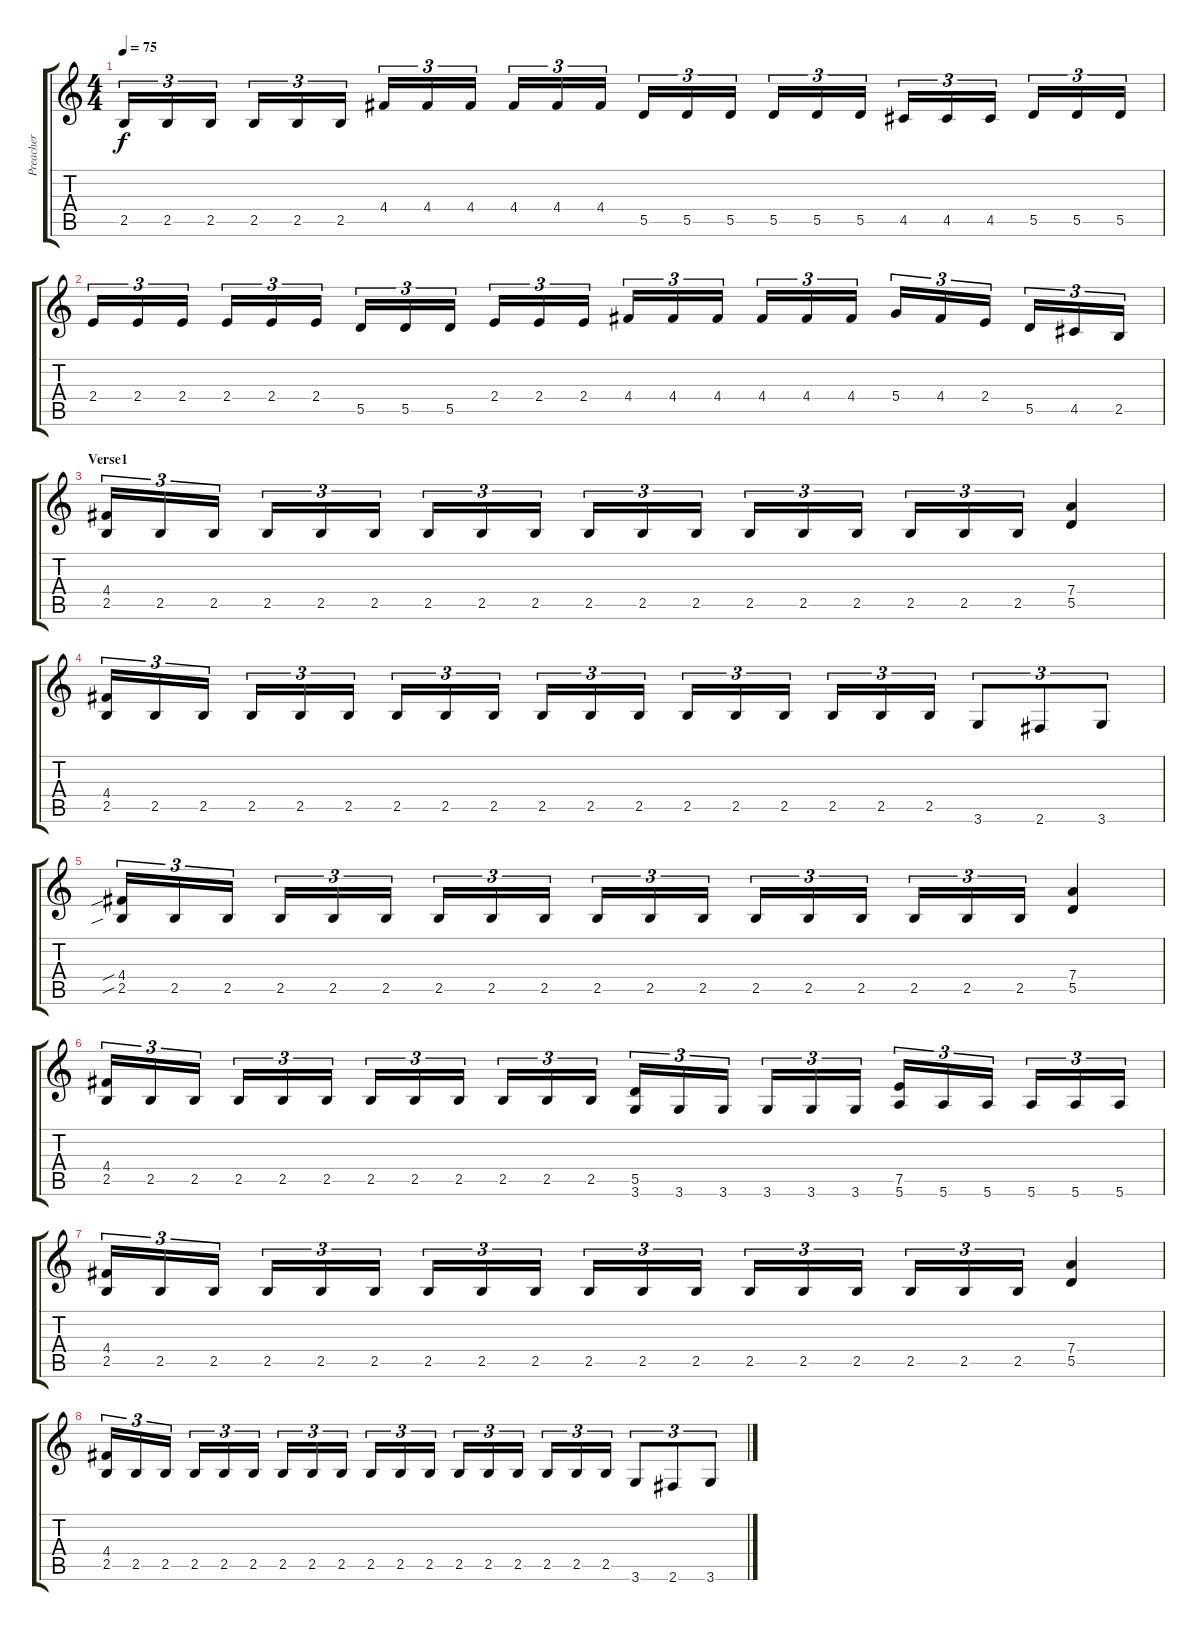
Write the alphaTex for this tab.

\track ("Preacher" "Preacher") {instrument distortionguitar}
\staff {score tabs}
\tuning (E4 B3 G3 D3 A2 E2) {hide}
\ts (4 4)
\tempo 75
\clef g2
\ks c
2.5.16{tu (3 2) dy f} 2.5.16{tu (3 2)} 2.5.16{tu (3 2)} 2.5.16{tu (3 2)} 2.5.16{tu (3 2)} 2.5.16{tu (3 2)} 4.4.16{tu (3 2)} 4.4.16{tu (3 2)} 4.4.16{tu (3 2)} 4.4.16{tu (3 2)} 4.4.16{tu (3 2)} 4.4.16{tu (3 2)} 5.5.16{tu (3 2)} 5.5.16{tu (3 2)} 5.5.16{tu (3 2)} 5.5.16{tu (3 2)} 5.5.16{tu (3 2)} 5.5.16{tu (3 2)} 4.5.16{tu (3 2)} 4.5.16{tu (3 2)} 4.5.16{tu (3 2)} 5.5.16{tu (3 2)} 5.5.16{tu (3 2)} 5.5.16{tu (3 2)} |
2.4.16{tu (3 2)} 2.4.16{tu (3 2)} 2.4.16{tu (3 2)} 2.4.16{tu (3 2)} 2.4.16{tu (3 2)} 2.4.16{tu (3 2)} 5.5.16{tu (3 2)} 5.5.16{tu (3 2)} 5.5.16{tu (3 2)} 2.4.16{tu (3 2)} 2.4.16{tu (3 2)} 2.4.16{tu (3 2)} 4.4.16{tu (3 2)} 4.4.16{tu (3 2)} 4.4.16{tu (3 2)} 4.4.16{tu (3 2)} 4.4.16{tu (3 2)} 4.4.16{tu (3 2)} 5.4.16{tu (3 2)} 4.4.16{tu (3 2)} 2.4.16{tu (3 2)} 5.5.16{tu (3 2)} 4.5.16{tu (3 2)} 2.5.16{tu (3 2)} |
\section ("" "Verse1")
(4.4 2.5).16{tu (3 2)} 2.5.16{tu (3 2)} 2.5.16{tu (3 2)} 2.5.16{tu (3 2)} 2.5.16{tu (3 2)} 2.5.16{tu (3 2)} 2.5.16{tu (3 2)} 2.5.16{tu (3 2)} 2.5.16{tu (3 2)} 2.5.16{tu (3 2)} 2.5.16{tu (3 2)} 2.5.16{tu (3 2)} 2.5.16{tu (3 2)} 2.5.16{tu (3 2)} 2.5.16{tu (3 2)} 2.5.16{tu (3 2)} 2.5.16{tu (3 2)} 2.5.16{tu (3 2)} (7.4 5.5).4 |
(4.4 2.5).16{tu (3 2)} 2.5.16{tu (3 2)} 2.5.16{tu (3 2)} 2.5.16{tu (3 2)} 2.5.16{tu (3 2)} 2.5.16{tu (3 2)} 2.5.16{tu (3 2)} 2.5.16{tu (3 2)} 2.5.16{tu (3 2)} 2.5.16{tu (3 2)} 2.5.16{tu (3 2)} 2.5.16{tu (3 2)} 2.5.16{tu (3 2)} 2.5.16{tu (3 2)} 2.5.16{tu (3 2)} 2.5.16{tu (3 2)} 2.5.16{tu (3 2)} 2.5.16{tu (3 2)} 3.6.8{tu (3 2)} 2.6.8{tu (3 2)} 3.6.8{tu (3 2)} |
(4.4{sib} 2.5{sib}).16{tu (3 2)} 2.5.16{tu (3 2)} 2.5.16{tu (3 2)} 2.5.16{tu (3 2)} 2.5.16{tu (3 2)} 2.5.16{tu (3 2)} 2.5.16{tu (3 2)} 2.5.16{tu (3 2)} 2.5.16{tu (3 2)} 2.5.16{tu (3 2)} 2.5.16{tu (3 2)} 2.5.16{tu (3 2)} 2.5.16{tu (3 2)} 2.5.16{tu (3 2)} 2.5.16{tu (3 2)} 2.5.16{tu (3 2)} 2.5.16{tu (3 2)} 2.5.16{tu (3 2)} (7.4 5.5).4 |
(4.4 2.5).16{tu (3 2)} 2.5.16{tu (3 2)} 2.5.16{tu (3 2)} 2.5.16{tu (3 2)} 2.5.16{tu (3 2)} 2.5.16{tu (3 2)} 2.5.16{tu (3 2)} 2.5.16{tu (3 2)} 2.5.16{tu (3 2)} 2.5.16{tu (3 2)} 2.5.16{tu (3 2)} 2.5.16{tu (3 2)} (5.5 3.6).16{tu (3 2)} 3.6.16{tu (3 2)} 3.6.16{tu (3 2)} 3.6.16{tu (3 2)} 3.6.16{tu (3 2)} 3.6.16{tu (3 2)} (7.5 5.6).16{tu (3 2)} 5.6.16{tu (3 2)} 5.6.16{tu (3 2)} 5.6.16{tu (3 2)} 5.6.16{tu (3 2)} 5.6.16{tu (3 2)} |
(4.4 2.5).16{tu (3 2)} 2.5.16{tu (3 2)} 2.5.16{tu (3 2)} 2.5.16{tu (3 2)} 2.5.16{tu (3 2)} 2.5.16{tu (3 2)} 2.5.16{tu (3 2)} 2.5.16{tu (3 2)} 2.5.16{tu (3 2)} 2.5.16{tu (3 2)} 2.5.16{tu (3 2)} 2.5.16{tu (3 2)} 2.5.16{tu (3 2)} 2.5.16{tu (3 2)} 2.5.16{tu (3 2)} 2.5.16{tu (3 2)} 2.5.16{tu (3 2)} 2.5.16{tu (3 2)} (7.4 5.5).4 |
(4.4 2.5).16{tu (3 2)} 2.5.16{tu (3 2)} 2.5.16{tu (3 2)} 2.5.16{tu (3 2)} 2.5.16{tu (3 2)} 2.5.16{tu (3 2)} 2.5.16{tu (3 2)} 2.5.16{tu (3 2)} 2.5.16{tu (3 2)} 2.5.16{tu (3 2)} 2.5.16{tu (3 2)} 2.5.16{tu (3 2)} 2.5.16{tu (3 2)} 2.5.16{tu (3 2)} 2.5.16{tu (3 2)} 2.5.16{tu (3 2)} 2.5.16{tu (3 2)} 2.5.16{tu (3 2)} 3.6.8{tu (3 2)} 2.6.8{tu (3 2)} 3.6.8{tu (3 2)}
